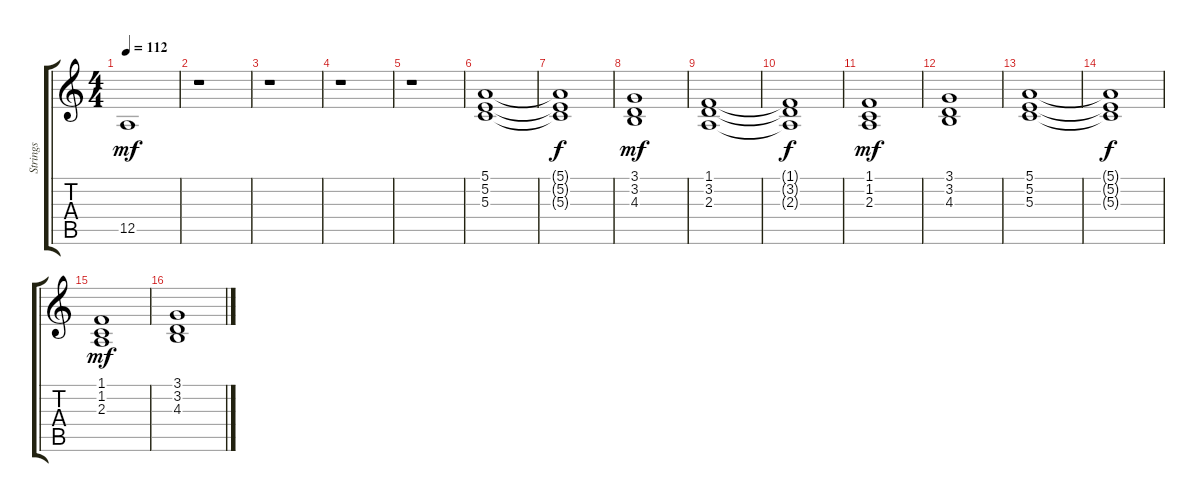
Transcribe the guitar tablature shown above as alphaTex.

\track ("Strings" "Strings") {instrument stringensemble2}
\staff {score tabs}
\tuning (E4 B3 G3 D3 A2 E2) {hide}
\ts (4 4)
\tempo 112
\clef g2
\ks c
12.5.1{dy mf} |
r.1 |
r.1 |
r.1 |
r.1 |
(5.1 5.2 5.3).1 |
(5.1{t} 5.2{t} 5.3{t}).1{dy f} |
(3.1 3.2 4.3).1{dy mf} |
(1.1 3.2 2.3).1 |
(1.1{t} 3.2{t} 2.3{t}).1{dy f} |
(1.1 1.2 2.3).1{dy mf} |
(3.1 3.2 4.3).1 |
(5.1 5.2 5.3).1 |
(5.1{t} 5.2{t} 5.3{t}).1{dy f} |
(1.1 1.2 2.3).1{dy mf} |
(3.1 3.2 4.3).1
